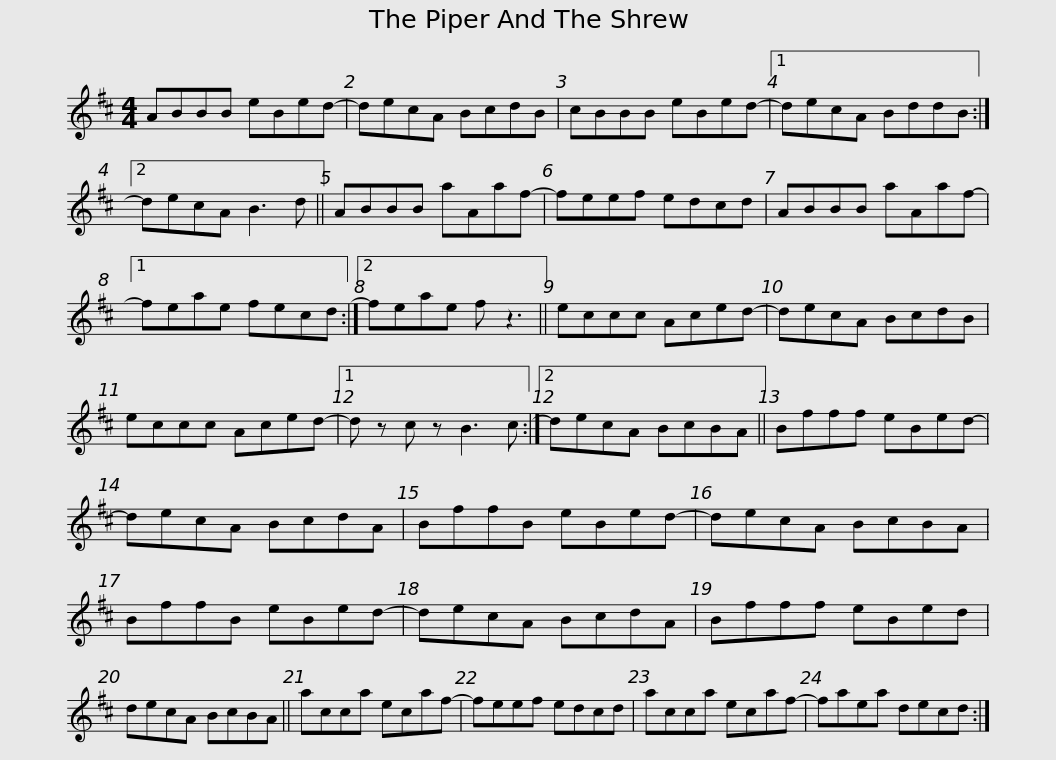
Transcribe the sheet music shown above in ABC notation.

X:1
L:1/8
M:4/4
I:linebreak $
K:Bmin
V:1 treble
V:1
 ABBB eBed- | decA BcdB | cBBB eBed- |1 decA BddB :|2 decA B3 d ||$ %5
 ABBB aAaf- | feef edcd | ABBB aAaf- |1 feae fecd :|2 feae f z3 ||$ %10
 eccc Aced- | decA BcdB | eccc Aced- |1 d z c z B3 c :|2 decA BcBA ||$ %15
 Bfff eBed- | decA BcdA | BffB eBed- | decA BcBA | BffB eBed- |$ %20
 decA BcdA | Bfff eBed | decA BcBA || acca ecaf- | feef edcd |$ %25
 acca ecaf- | faea decd :| %27
